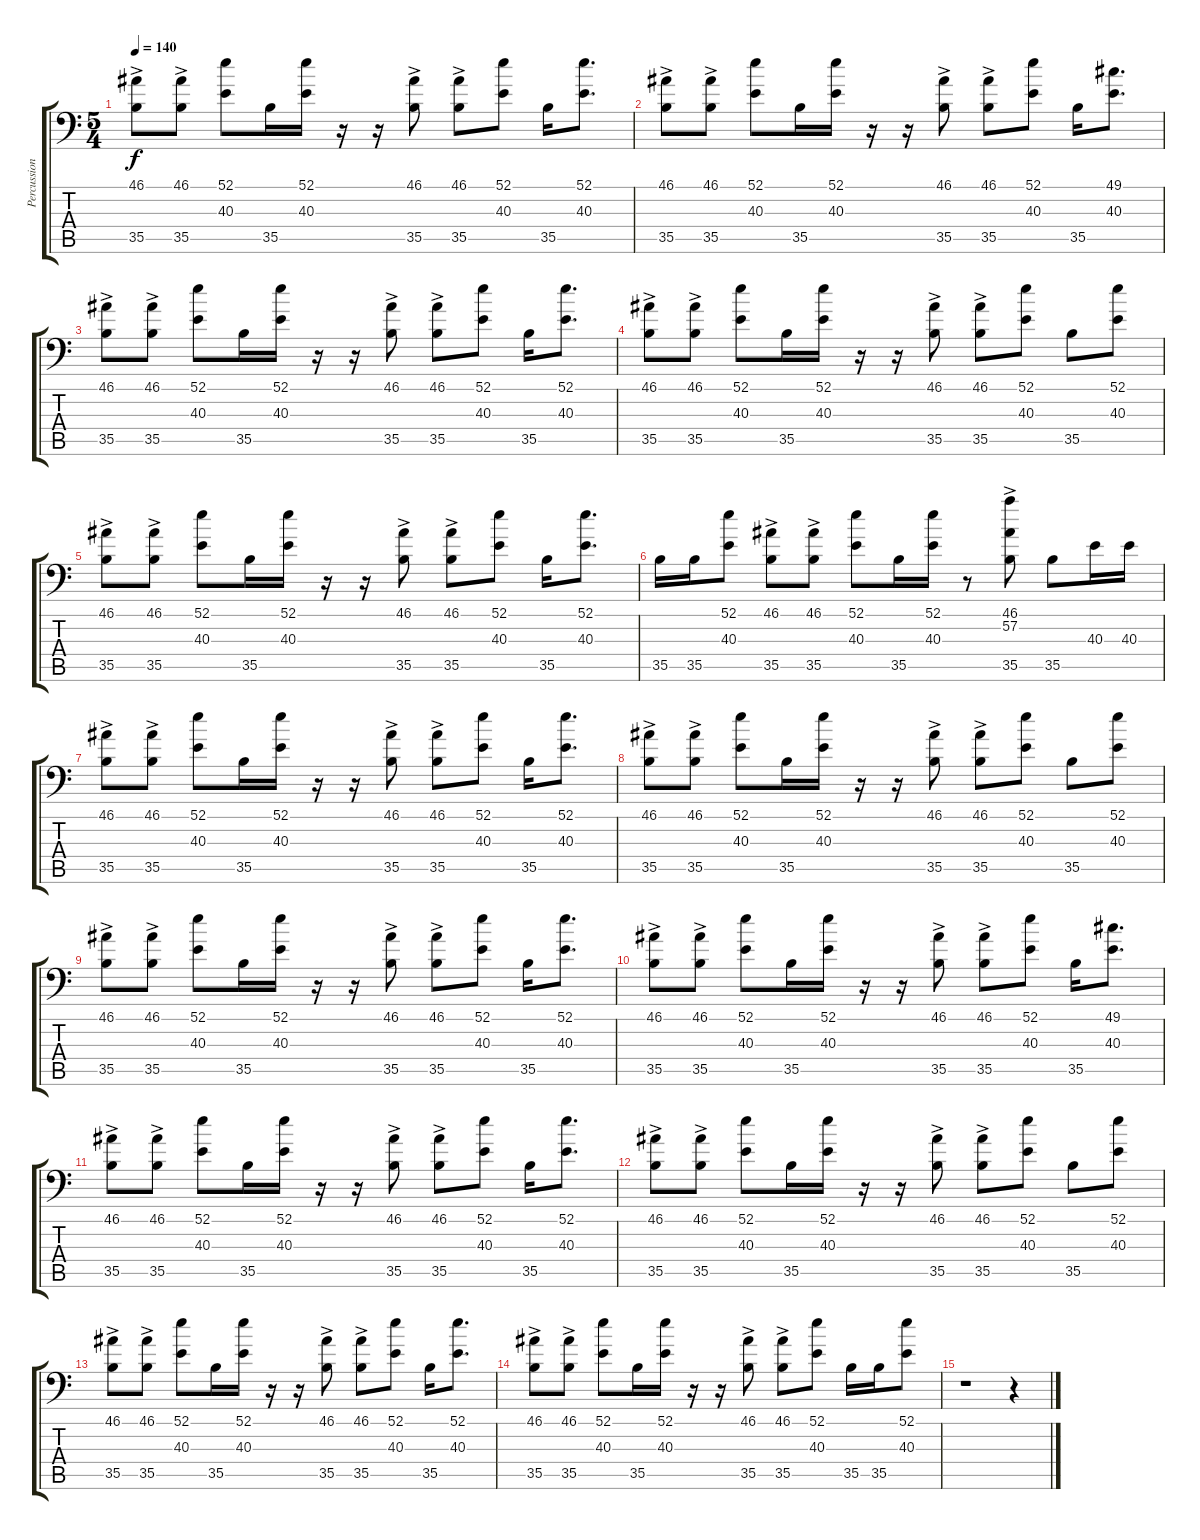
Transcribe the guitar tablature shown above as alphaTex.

\track ("Percussion" "Percussion") {instrument acousticgrandpiano}
\staff {score tabs}
\tuning (C-1 C-1 C-1 C-1 C-1 C-1) {hide}
\ts (5 4)
\tempo 140
\clef f4
\ks c
(46.1{ac} 35.5).8{dy f} (46.1{ac} 35.5).8 (52.1 40.3).8 35.5.16 (52.1 40.3).16 r.16 r.16 (46.1{ac} 35.5).8 (46.1{ac} 35.5).8 (52.1 40.3).8 35.5.16 (52.1 40.3).8{d} |
(46.1{ac} 35.5).8 (46.1{ac} 35.5).8 (52.1 40.3).8 35.5.16 (52.1 40.3).16 r.16 r.16 (46.1{ac} 35.5).8 (46.1{ac} 35.5).8 (52.1 40.3).8 35.5.16 (49.1 40.3).8{d} |
(46.1{ac} 35.5).8 (46.1{ac} 35.5).8 (52.1 40.3).8 35.5.16 (52.1 40.3).16 r.16 r.16 (46.1{ac} 35.5).8 (46.1{ac} 35.5).8 (52.1 40.3).8 35.5.16 (52.1 40.3).8{d} |
(46.1{ac} 35.5).8 (46.1{ac} 35.5).8 (52.1 40.3).8 35.5.16 (52.1 40.3).16 r.16 r.16 (46.1{ac} 35.5).8 (46.1{ac} 35.5).8 (52.1 40.3).8 35.5.8 (52.1 40.3).8 |
(46.1{ac} 35.5).8 (46.1{ac} 35.5).8 (52.1 40.3).8 35.5.16 (52.1 40.3).16 r.16 r.16 (46.1{ac} 35.5).8 (46.1{ac} 35.5).8 (52.1 40.3).8 35.5.16 (52.1 40.3).8{d} |
35.5.16 35.5.16 (52.1 40.3).8 (46.1{ac} 35.5).8 (46.1{ac} 35.5).8 (52.1 40.3).8 35.5.16 (52.1 40.3).16 r.8 (46.1 57.2{ac} 35.5).8 35.5.8 40.3.16 40.3.16 |
(46.1{ac} 35.5).8 (46.1{ac} 35.5).8 (52.1 40.3).8 35.5.16 (52.1 40.3).16 r.16 r.16 (46.1{ac} 35.5).8 (46.1{ac} 35.5).8 (52.1 40.3).8 35.5.16 (52.1 40.3).8{d} |
(46.1{ac} 35.5).8 (46.1{ac} 35.5).8 (52.1 40.3).8 35.5.16 (52.1 40.3).16 r.16 r.16 (46.1{ac} 35.5).8 (46.1{ac} 35.5).8 (52.1 40.3).8 35.5.8 (52.1 40.3).8 |
(46.1{ac} 35.5).8 (46.1{ac} 35.5).8 (52.1 40.3).8 35.5.16 (52.1 40.3).16 r.16 r.16 (46.1{ac} 35.5).8 (46.1{ac} 35.5).8 (52.1 40.3).8 35.5.16 (52.1 40.3).8{d} |
(46.1{ac} 35.5).8 (46.1{ac} 35.5).8 (52.1 40.3).8 35.5.16 (52.1 40.3).16 r.16 r.16 (46.1{ac} 35.5).8 (46.1{ac} 35.5).8 (52.1 40.3).8 35.5.16 (49.1 40.3).8{d} |
(46.1{ac} 35.5).8 (46.1{ac} 35.5).8 (52.1 40.3).8 35.5.16 (52.1 40.3).16 r.16 r.16 (46.1{ac} 35.5).8 (46.1{ac} 35.5).8 (52.1 40.3).8 35.5.16 (52.1 40.3).8{d} |
(46.1{ac} 35.5).8 (46.1{ac} 35.5).8 (52.1 40.3).8 35.5.16 (52.1 40.3).16 r.16 r.16 (46.1{ac} 35.5).8 (46.1{ac} 35.5).8 (52.1 40.3).8 35.5.8 (52.1 40.3).8 |
(46.1{ac} 35.5).8 (46.1{ac} 35.5).8 (52.1 40.3).8 35.5.16 (52.1 40.3).16 r.16 r.16 (46.1{ac} 35.5).8 (46.1{ac} 35.5).8 (52.1 40.3).8 35.5.16 (52.1 40.3).8{d} |
(46.1{ac} 35.5).8 (46.1{ac} 35.5).8 (52.1 40.3).8 35.5.16 (52.1 40.3).16 r.16 r.16 (46.1{ac} 35.5).8 (46.1{ac} 35.5).8 (52.1 40.3).8 35.5.16 35.5.16 (52.1 40.3).8 |
r.1 r.4
